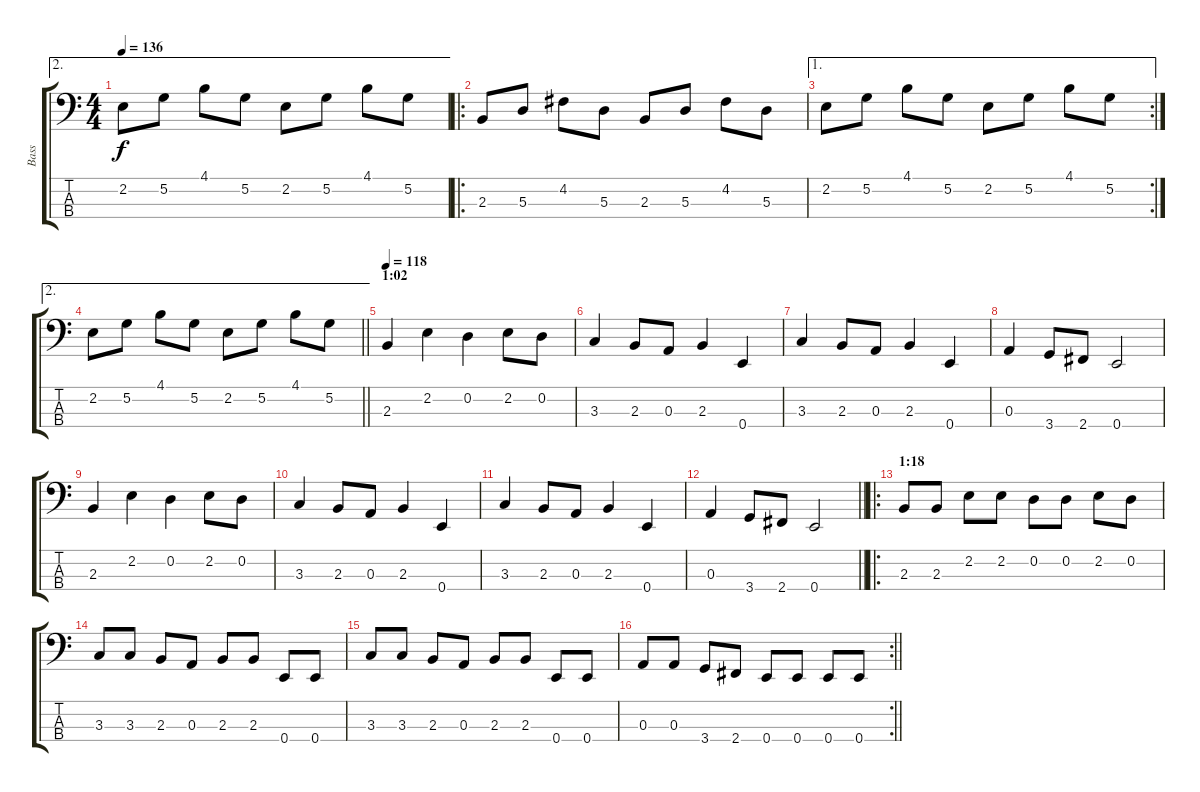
\track ("Bass" "Bass") {instrument electricbasspick}
\staff {score tabs}
\tuning (G2 D2 A1 E1) {hide}
\ae 2
\ts (4 4)
\tempo 136
\clef f4
\ks c
2.2.8{dy f} 5.2.8 4.1.8 5.2.8 2.2.8 5.2.8 4.1.8 5.2.8 |
\ro
2.3.8 5.3.8 4.2.8 5.3.8 2.3.8 5.3.8 4.2.8 5.3.8 |
\ae 1
\rc 2
2.2.8 5.2.8 4.1.8 5.2.8 2.2.8 5.2.8 4.1.8 5.2.8 |
\ae 2
\barLineRight lightlight
2.2.8 5.2.8 4.1.8 5.2.8 2.2.8 5.2.8 4.1.8 5.2.8 |
\section ("" "1:02")
\tempo 118
2.3.4 2.2.4 0.2.4 2.2.8 0.2.8 |
3.3.4 2.3.8 0.3.8 2.3.4 0.4.4 |
3.3.4 2.3.8 0.3.8 2.3.4 0.4.4 |
0.3.4 3.4.8 2.4.8 0.4.2 |
2.3.4 2.2.4 0.2.4 2.2.8 0.2.8 |
3.3.4 2.3.8 0.3.8 2.3.4 0.4.4 |
3.3.4 2.3.8 0.3.8 2.3.4 0.4.4 |
\barLineRight lightlight
0.3.4 3.4.8 2.4.8 0.4.2 |
\ro
\section ("" "1:18")
2.3.8 2.3.8 2.2.8 2.2.8 0.2.8 0.2.8 2.2.8 0.2.8 |
3.3.8 3.3.8 2.3.8 0.3.8 2.3.8 2.3.8 0.4.8 0.4.8 |
3.3.8 3.3.8 2.3.8 0.3.8 2.3.8 2.3.8 0.4.8 0.4.8 |
\rc 2
\barLineRight lightlight
0.3.8 0.3.8 3.4.8 2.4.8 0.4.8 0.4.8 0.4.8 0.4.8
